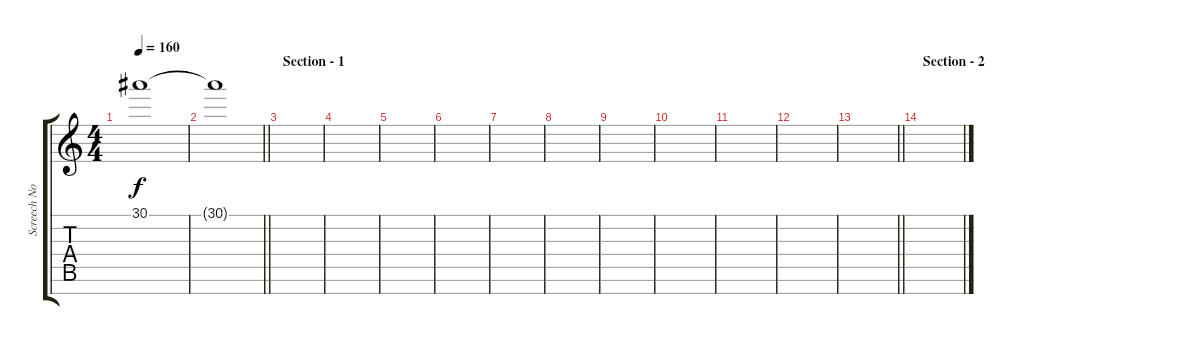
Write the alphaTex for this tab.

\track ("Screech Noise" "Screech No") {instrument pad3polysynth}
\staff {score tabs}
\tuning (E4 B3 G3 D3 A2 E2 B1) {hide}
\ts (4 4)
\tempo 160
\clef g2
\ks c
30.1.1{dy f instrument pad3polysynth} |
\barLineRight lightlight
30.1{t}.1 |
\section ("" "Section - 1")
|
|
|
|
|
|
|
|
|
|
\barLineRight lightlight
|
\section ("" "Section - 2")
